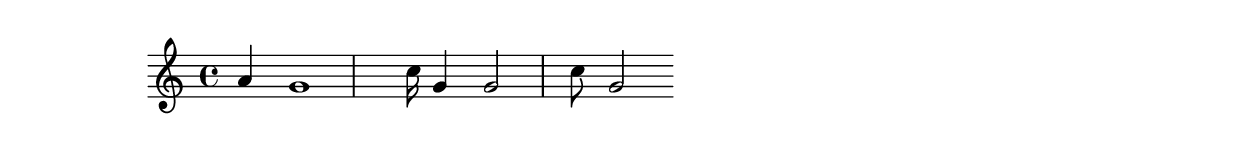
%{
Welcome to LilyPond
===================

Congratulations, LilyPond has been installed successfully.

Now to take it for the first test run.

  1. Save this file

  2. Select

       Compile > Typeset file

  from the menu.

  The file is processed, and

  3.  The PDF viewer will pop up. Click one of the noteheads.


That's it.  For more information, visit http://lilypond.org .

%}

\version "2.20.0"  % necessary for upgrading to future LilyPond versions.

\relative {
a'4 g1 c16 g4 g2 c8 g2 
}
